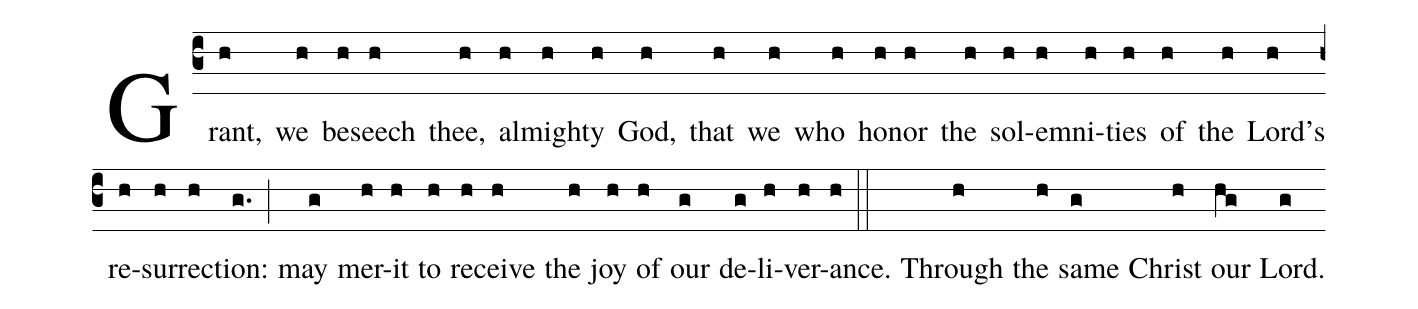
%%
(c3) Grant,(h) we(h) be(h)seech(h) thee,(h) al(h)migh(h)ty(h) God,(h) that(h) we(h) who(h) ho(h)nor(h) the(h) sol(h)em(h)ni(h)ties(h) of(h) the(h) Lord's(h) re(h)sur(h)rec(h)tion:(g.;) may(g) mer(h)it(h) to(h) re(h)ceive(h) the(h) joy(h) of(h) our(g) de(g)li(h)ver(h)ance.(h::)


Through(h) the(h) same(g) Christ(h) our(hg) Lord.(g)
